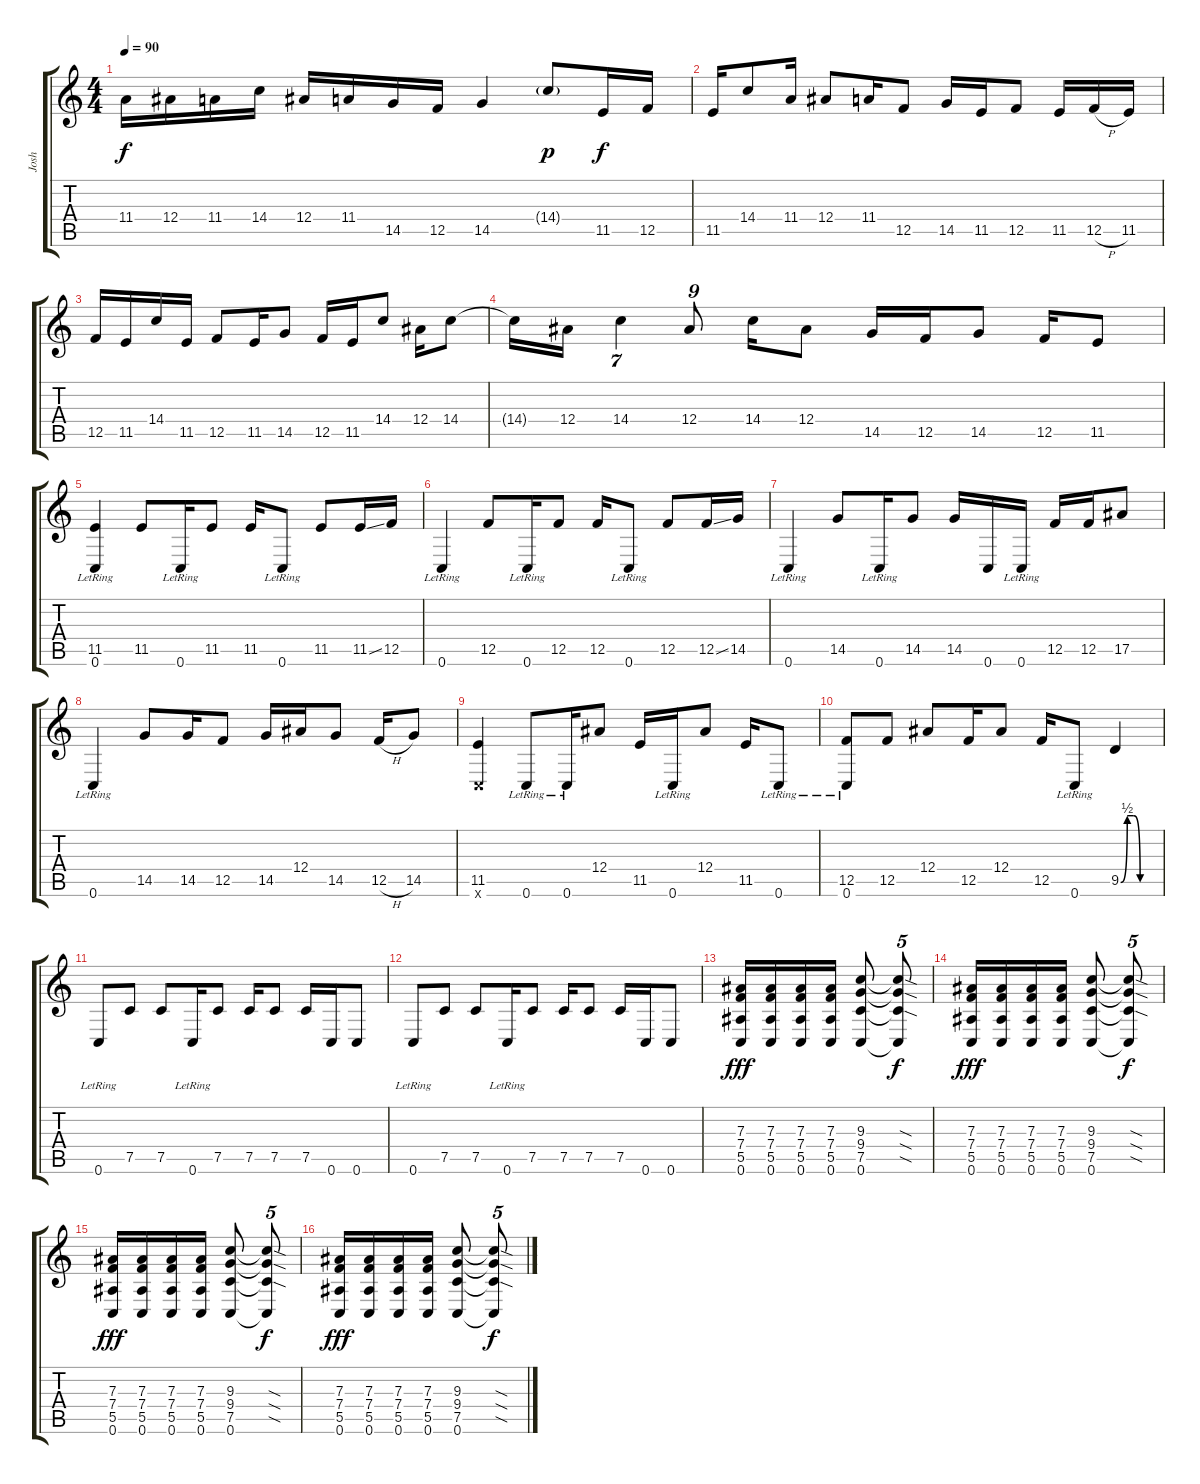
\track ("Josh" "Josh") {instrument electricguitarclean}
\staff {score tabs}
\tuning (C4 G3 Eb3 Bb2 F2 C2) {hide}
\ts (4 4)
\tempo 90
\clef g2
\ks c
11.4.16{dy f} 12.4.16 11.4.16 14.4.16 12.4.16 11.4.16 14.5.16 12.5.16 14.5.4 14.4{g}.8{dy p} 11.5.16{dy f} 12.5.16 |
11.5.16 14.4.8 11.4.16 12.4.8 11.4.16 12.5.8 14.5.16 11.5.16 12.5.8 11.5.16 12.5{h}.16 11.5.16 |
12.5.16 11.5.16 14.4.16 11.5.16 12.5.8 11.5.16 14.5.8 12.5.16 11.5.16 14.4.8 12.4.16 14.4.8 |
14.4{t}.16 12.4.16 14.4.4{tu (7 4)} 12.4.8{tu (9 8)} 14.4.16 12.4.8 14.5.16 12.5.16 14.5.8 12.5.16 11.5.8 |
(11.5 0.6{lr}).4 11.5.8 0.6{lr}.16 11.5.8 11.5.16 0.6{lr}.8 11.5.8 11.5{ss}.16 12.5.16 |
0.6{lr}.4 12.5.8 0.6{lr}.16 12.5.8 12.5.16 0.6{lr}.8 12.5.8 12.5{ss}.16 14.5.16 |
0.6{lr}.4 14.5.8 0.6{lr}.16 14.5.8 14.5.16 0.6.16 0.6{lr}.16 12.5.16 12.5.16 17.5.8 |
0.6{lr}.4 14.5.8 14.5.16 12.5.8 14.5.16 12.4.16 14.5.8 12.5{h}.16 14.5.8 |
(11.5 0.6{x}).4 0.6{lr}.8 0.6{lr}.16 12.4.8 11.5.16 0.6{lr}.16 12.4.8 11.5.16 0.6{lr}.8 |
(12.5 0.6{lr}).8 12.5.8 12.4.8 12.5.16 12.4.8 12.5.16 0.6{lr}.8 9.5{be (custom 0 0 10 2 20 2 30 0 60 0)}.4 |
0.6{lr}.8 7.5.8 7.5.8 0.6{lr}.16 7.5.8 7.5.16 7.5.8 7.5.16 0.6.16 0.6.8 |
0.6{lr}.8 7.5.8 7.5.8 0.6{lr}.16 7.5.8 7.5.16 7.5.8 7.5.16 0.6.16 0.6.8 |
(7.3 7.4 5.5 0.6).16{dy fff} (7.3 7.4 5.5 0.6).16 (7.3 7.4 5.5 0.6).16 (7.3 7.4 5.5 0.6).16 (9.3 9.4 7.5 0.6).8 (9.3{sod t} 9.4{sod t} 7.5{sod t} 0.6{t}).8{tu (5 4) dy f} |
(7.3 7.4 5.5 0.6).16{dy fff} (7.3 7.4 5.5 0.6).16 (7.3 7.4 5.5 0.6).16 (7.3 7.4 5.5 0.6).16 (9.3 9.4 7.5 0.6).8 (9.3{sod t} 9.4{sod t} 7.5{sod t} 0.6{t}).8{tu (5 4) dy f} |
(7.3 7.4 5.5 0.6).16{dy fff} (7.3 7.4 5.5 0.6).16 (7.3 7.4 5.5 0.6).16 (7.3 7.4 5.5 0.6).16 (9.3 9.4 7.5 0.6).8 (9.3{sod t} 9.4{sod t} 7.5{sod t} 0.6{t}).8{tu (5 4) dy f} |
(7.3 7.4 5.5 0.6).16{dy fff} (7.3 7.4 5.5 0.6).16 (7.3 7.4 5.5 0.6).16 (7.3 7.4 5.5 0.6).16 (9.3 9.4 7.5 0.6).8 (9.3{sod t} 9.4{sod t} 7.5{sod t} 0.6{t}).8{tu (5 4) dy f}
